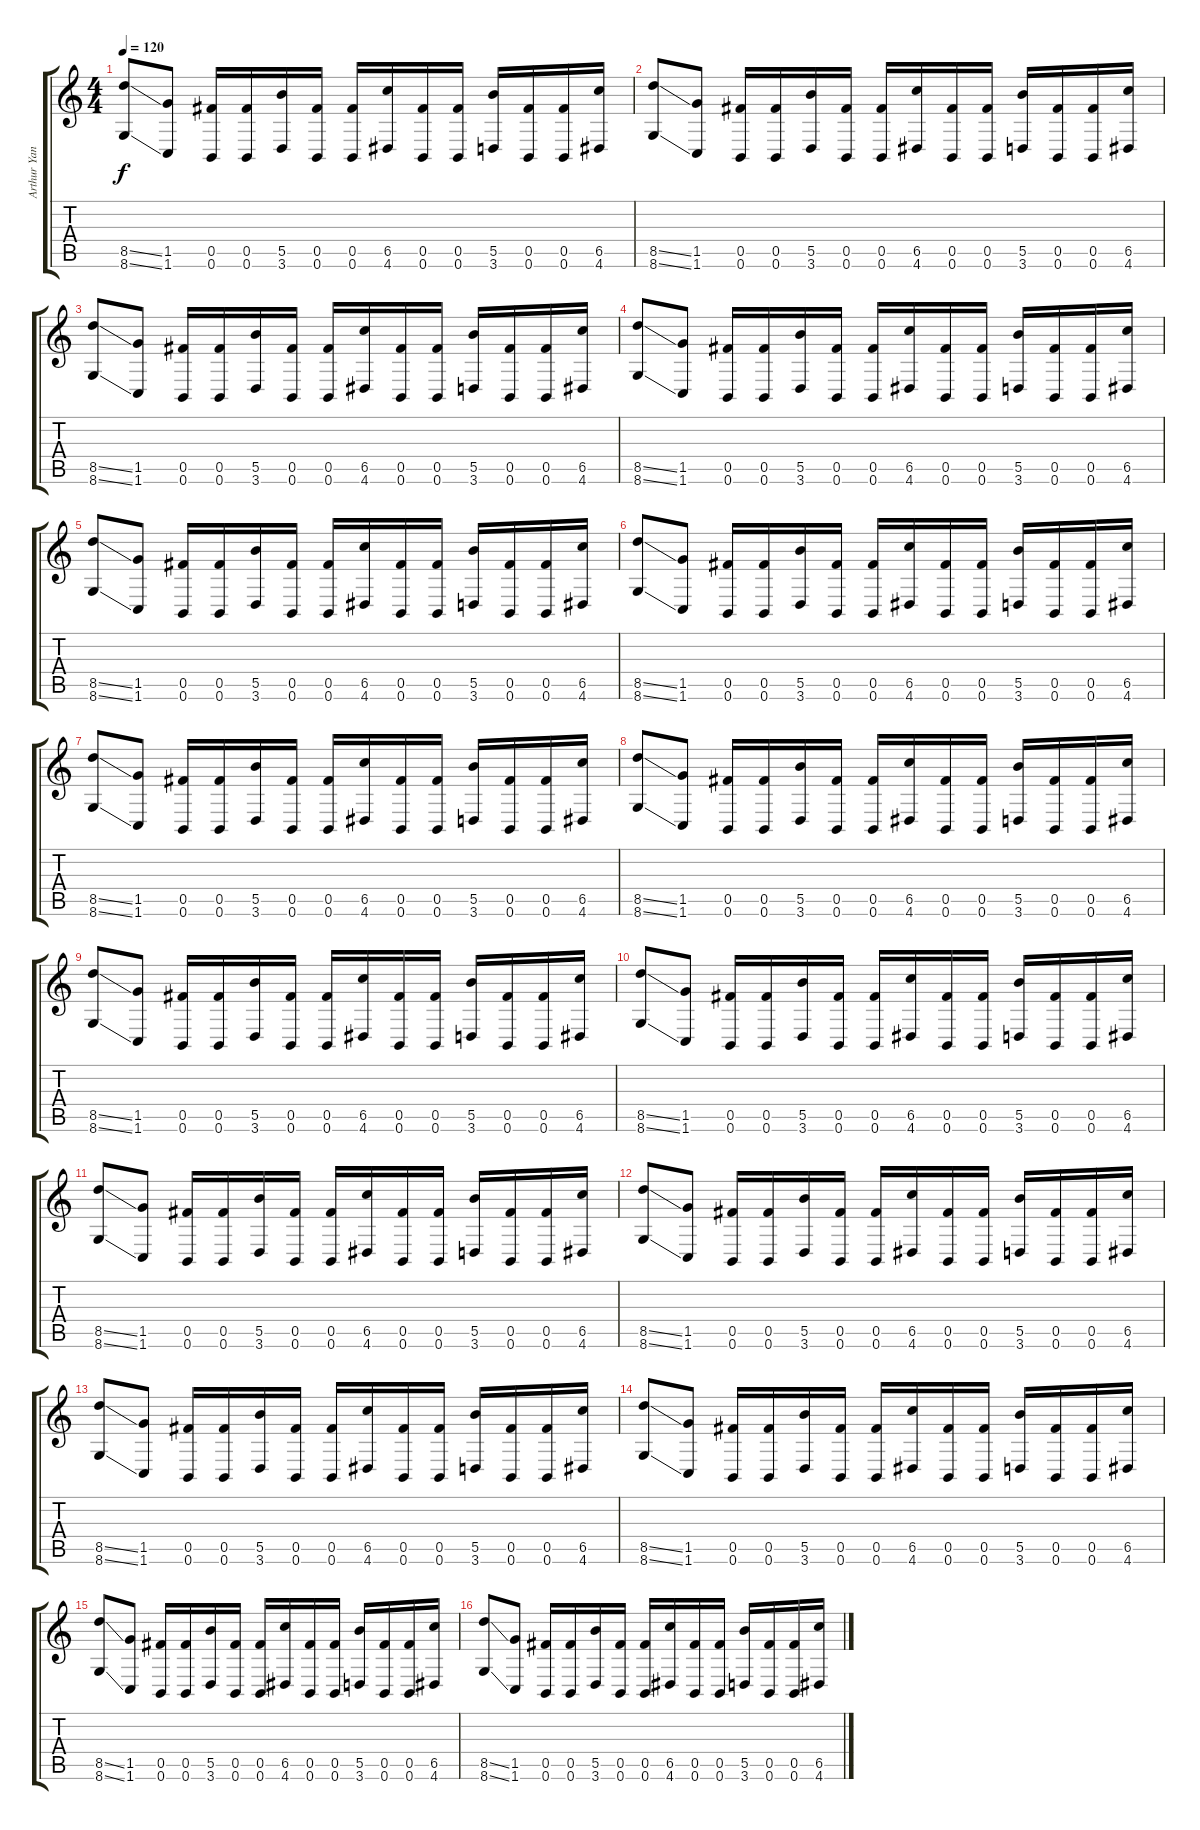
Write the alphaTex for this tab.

\track ("Arthur Yanthar" "Arthur Yan") {instrument distortionguitar}
\staff {score tabs}
\tuning (Db4 Ab3 E3 B2 Gb3 B1) {hide}
\ts (4 4)
\tempo 120
\clef g2
\ks c
(8.5{ss} 8.6{ss}).8{dy f} (1.5 1.6).8 (0.5 0.6).16 (0.5 0.6).16 (5.5 3.6).16 (0.5 0.6).16 (0.5 0.6).16 (6.5 4.6).16 (0.5 0.6).16 (0.5 0.6).16 (5.5 3.6).16 (0.5 0.6).16 (0.5 0.6).16 (6.5 4.6).16 |
(8.5{ss} 8.6{ss}).8 (1.5 1.6).8 (0.5 0.6).16 (0.5 0.6).16 (5.5 3.6).16 (0.5 0.6).16 (0.5 0.6).16 (6.5 4.6).16 (0.5 0.6).16 (0.5 0.6).16 (5.5 3.6).16 (0.5 0.6).16 (0.5 0.6).16 (6.5 4.6).16 |
(8.5{ss} 8.6{ss}).8 (1.5 1.6).8 (0.5 0.6).16 (0.5 0.6).16 (5.5 3.6).16 (0.5 0.6).16 (0.5 0.6).16 (6.5 4.6).16 (0.5 0.6).16 (0.5 0.6).16 (5.5 3.6).16 (0.5 0.6).16 (0.5 0.6).16 (6.5 4.6).16 |
(8.5{ss} 8.6{ss}).8 (1.5 1.6).8 (0.5 0.6).16 (0.5 0.6).16 (5.5 3.6).16 (0.5 0.6).16 (0.5 0.6).16 (6.5 4.6).16 (0.5 0.6).16 (0.5 0.6).16 (5.5 3.6).16 (0.5 0.6).16 (0.5 0.6).16 (6.5 4.6).16 |
(8.5{ss} 8.6{ss}).8 (1.5 1.6).8 (0.5 0.6).16 (0.5 0.6).16 (5.5 3.6).16 (0.5 0.6).16 (0.5 0.6).16 (6.5 4.6).16 (0.5 0.6).16 (0.5 0.6).16 (5.5 3.6).16 (0.5 0.6).16 (0.5 0.6).16 (6.5 4.6).16 |
(8.5{ss} 8.6{ss}).8 (1.5 1.6).8 (0.5 0.6).16 (0.5 0.6).16 (5.5 3.6).16 (0.5 0.6).16 (0.5 0.6).16 (6.5 4.6).16 (0.5 0.6).16 (0.5 0.6).16 (5.5 3.6).16 (0.5 0.6).16 (0.5 0.6).16 (6.5 4.6).16 |
(8.5{ss} 8.6{ss}).8 (1.5 1.6).8 (0.5 0.6).16 (0.5 0.6).16 (5.5 3.6).16 (0.5 0.6).16 (0.5 0.6).16 (6.5 4.6).16 (0.5 0.6).16 (0.5 0.6).16 (5.5 3.6).16 (0.5 0.6).16 (0.5 0.6).16 (6.5 4.6).16 |
(8.5{ss} 8.6{ss}).8 (1.5 1.6).8 (0.5 0.6).16 (0.5 0.6).16 (5.5 3.6).16 (0.5 0.6).16 (0.5 0.6).16 (6.5 4.6).16 (0.5 0.6).16 (0.5 0.6).16 (5.5 3.6).16 (0.5 0.6).16 (0.5 0.6).16 (6.5 4.6).16 |
(8.5{ss} 8.6{ss}).8 (1.5 1.6).8 (0.5 0.6).16 (0.5 0.6).16 (5.5 3.6).16 (0.5 0.6).16 (0.5 0.6).16 (6.5 4.6).16 (0.5 0.6).16 (0.5 0.6).16 (5.5 3.6).16 (0.5 0.6).16 (0.5 0.6).16 (6.5 4.6).16 |
(8.5{ss} 8.6{ss}).8 (1.5 1.6).8 (0.5 0.6).16 (0.5 0.6).16 (5.5 3.6).16 (0.5 0.6).16 (0.5 0.6).16 (6.5 4.6).16 (0.5 0.6).16 (0.5 0.6).16 (5.5 3.6).16 (0.5 0.6).16 (0.5 0.6).16 (6.5 4.6).16 |
(8.5{ss} 8.6{ss}).8 (1.5 1.6).8 (0.5 0.6).16 (0.5 0.6).16 (5.5 3.6).16 (0.5 0.6).16 (0.5 0.6).16 (6.5 4.6).16 (0.5 0.6).16 (0.5 0.6).16 (5.5 3.6).16 (0.5 0.6).16 (0.5 0.6).16 (6.5 4.6).16 |
(8.5{ss} 8.6{ss}).8 (1.5 1.6).8 (0.5 0.6).16 (0.5 0.6).16 (5.5 3.6).16 (0.5 0.6).16 (0.5 0.6).16 (6.5 4.6).16 (0.5 0.6).16 (0.5 0.6).16 (5.5 3.6).16 (0.5 0.6).16 (0.5 0.6).16 (6.5 4.6).16 |
(8.5{ss} 8.6{ss}).8 (1.5 1.6).8 (0.5 0.6).16 (0.5 0.6).16 (5.5 3.6).16 (0.5 0.6).16 (0.5 0.6).16 (6.5 4.6).16 (0.5 0.6).16 (0.5 0.6).16 (5.5 3.6).16 (0.5 0.6).16 (0.5 0.6).16 (6.5 4.6).16 |
(8.5{ss} 8.6{ss}).8 (1.5 1.6).8 (0.5 0.6).16 (0.5 0.6).16 (5.5 3.6).16 (0.5 0.6).16 (0.5 0.6).16 (6.5 4.6).16 (0.5 0.6).16 (0.5 0.6).16 (5.5 3.6).16 (0.5 0.6).16 (0.5 0.6).16 (6.5 4.6).16 |
(8.5{ss} 8.6{ss}).8 (1.5 1.6).8 (0.5 0.6).16 (0.5 0.6).16 (5.5 3.6).16 (0.5 0.6).16 (0.5 0.6).16 (6.5 4.6).16 (0.5 0.6).16 (0.5 0.6).16 (5.5 3.6).16 (0.5 0.6).16 (0.5 0.6).16 (6.5 4.6).16 |
(8.5{ss} 8.6{ss}).8 (1.5 1.6).8 (0.5 0.6).16 (0.5 0.6).16 (5.5 3.6).16 (0.5 0.6).16 (0.5 0.6).16 (6.5 4.6).16 (0.5 0.6).16 (0.5 0.6).16 (5.5 3.6).16 (0.5 0.6).16 (0.5 0.6).16 (6.5 4.6).16
